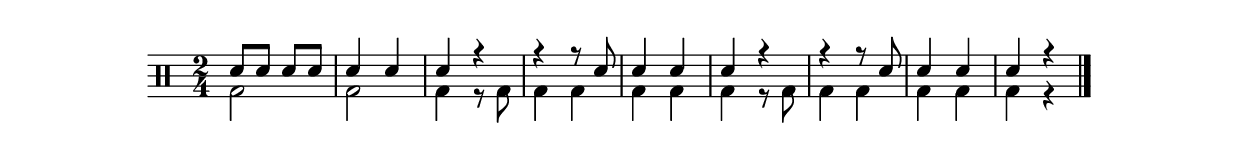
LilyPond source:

%-*- coding: utf-8 -*-

\version "2.10.00"

                                %\header {title = "requiescat"}

\drums {

%%((
%{
%%))
      \set Staff.instrumentName = \markup {"Percussão"}
      \set Staff.shortInstrumentName = "Perc"
%%((
%}
%%))

  \override Staff.TimeSignature #'style = #'()
  \time 2/4 

  \context DrumVoice = "1" { }
  \context DrumVoice = "2" { }

  <<
    {
      sn8 sn sn sn
      sn4 sn 
      sn4 r4
      r4 r8 sn8
      sn4 sn4
      sn4 r4
      r4 r8 sn8
      sn4 sn4
      sn4 r4
      \bar "|."
      
    }
    \\{
      bd2
      bd2
      bd4 r8 bd8
      bd4 bd4
      bd4 bd4
      bd4 r8 bd8
      bd4 bd4
      bd4 bd4
      bd4 r4
    }
  >>
}


